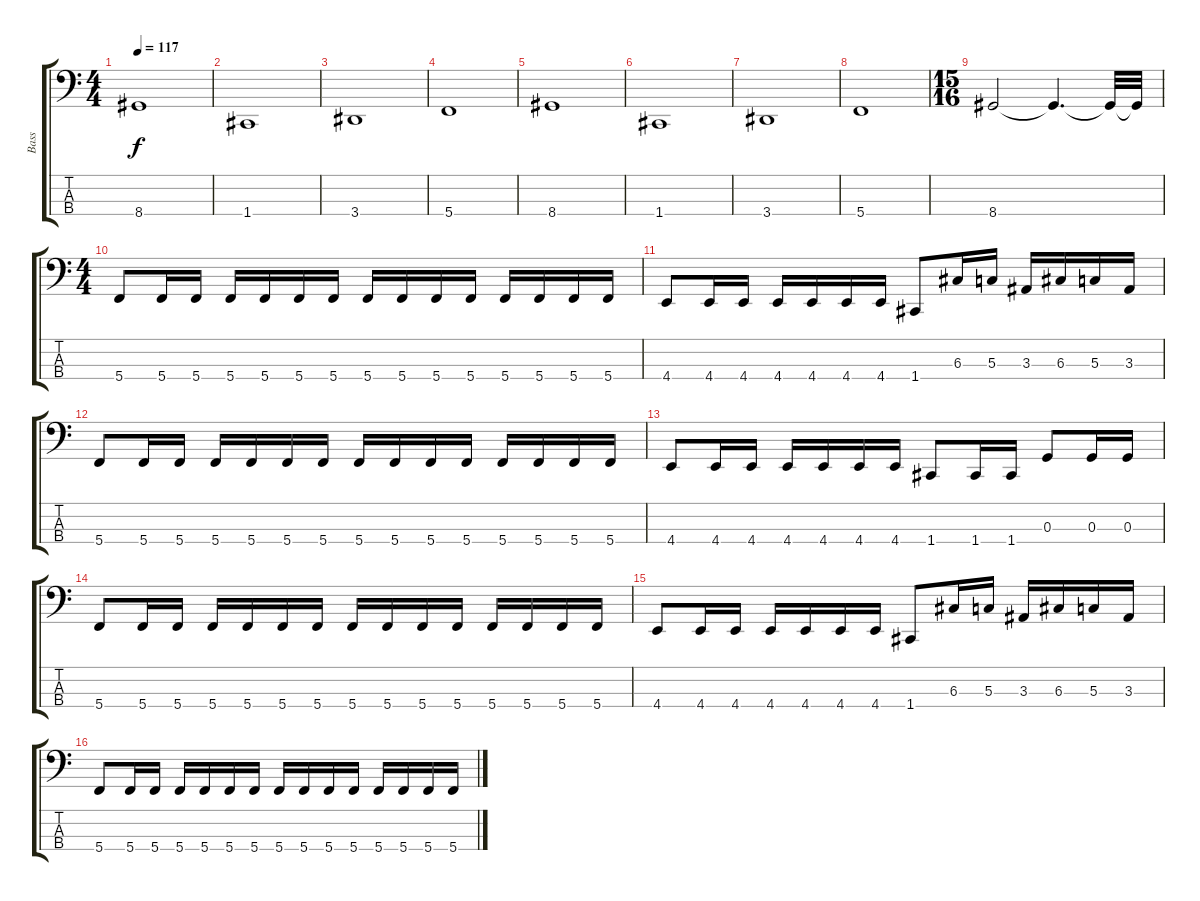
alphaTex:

\track ("Bass" "Bass") {instrument electricbassfinger}
\staff {score tabs}
\tuning (F2 C2 G1 C1) {hide}
\ts (4 4)
\tempo 117
\clef f4
\ks c
8.4.1{dy f} |
1.4.1 |
3.4.1 |
5.4.1 |
8.4.1 |
1.4.1 |
3.4.1 |
5.4.1 |
\ts (15 16)
8.4.2 8.4{t}.4{d} 8.4{t}.32 8.4{t}.32 |
\ts (4 4)
5.4.8 5.4.16 5.4.16 5.4.16 5.4.16 5.4.16 5.4.16 5.4.16 5.4.16 5.4.16 5.4.16 5.4.16 5.4.16 5.4.16 5.4.16 |
4.4.8 4.4.16 4.4.16 4.4.16 4.4.16 4.4.16 4.4.16 1.4.8 6.3.16 5.3.16 3.3.16 6.3.16 5.3.16 3.3.16 |
5.4.8 5.4.16 5.4.16 5.4.16 5.4.16 5.4.16 5.4.16 5.4.16 5.4.16 5.4.16 5.4.16 5.4.16 5.4.16 5.4.16 5.4.16 |
4.4.8 4.4.16 4.4.16 4.4.16 4.4.16 4.4.16 4.4.16 1.4.8 1.4.16 1.4.16 0.3.8 0.3.16 0.3.16 |
5.4.8 5.4.16 5.4.16 5.4.16 5.4.16 5.4.16 5.4.16 5.4.16 5.4.16 5.4.16 5.4.16 5.4.16 5.4.16 5.4.16 5.4.16 |
4.4.8 4.4.16 4.4.16 4.4.16 4.4.16 4.4.16 4.4.16 1.4.8 6.3.16 5.3.16 3.3.16 6.3.16 5.3.16 3.3.16 |
5.4.8 5.4.16 5.4.16 5.4.16 5.4.16 5.4.16 5.4.16 5.4.16 5.4.16 5.4.16 5.4.16 5.4.16 5.4.16 5.4.16 5.4.16
